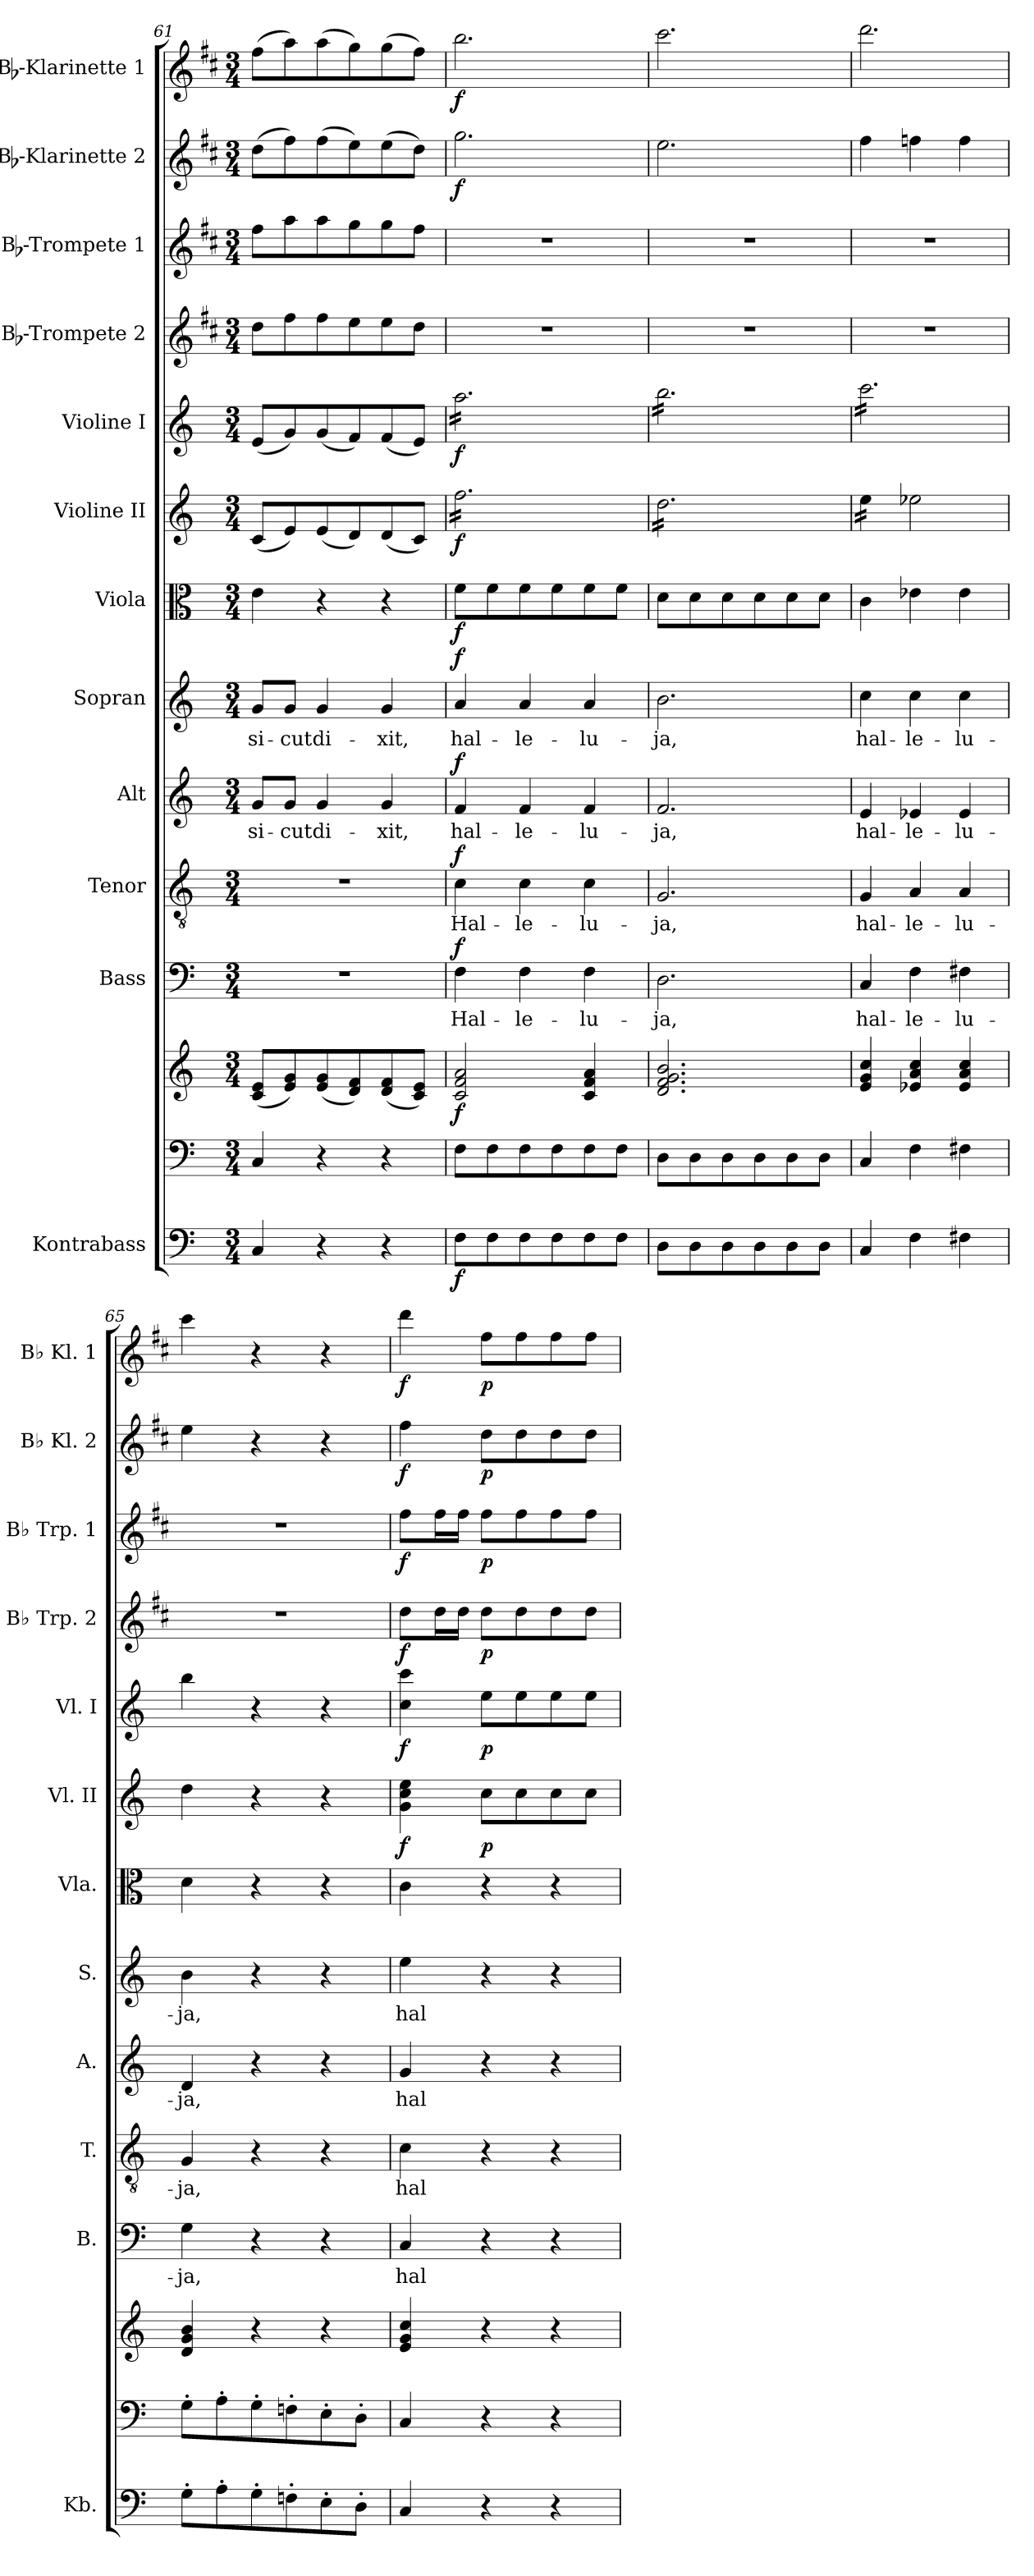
**kern	**dynam	**kern	**kern	**dynam	**kern	**text	**dynam	**kern	**text	**dynam	**kern	**text	**dynam	**kern	**text	**dynam	**kern	**dynam	**kern	**dynam	**kern	**dynam	**kern	**dynam	**kern	**dynam	**kern	**dynam	**kern	**dynam
*part13	*part13	*part12	*part12	*part12	*part11	*part11	*part11	*part10	*part10	*part10	*part9	*part9	*part9	*part8	*part8	*part8	*part7	*part7	*part6	*part6	*part5	*part5	*part4	*part4	*part3	*part3	*part2	*part2	*part1	*part1
*staff14	*staff14	*staff13	*staff12	*staff12/13	*staff11	*staff11	*staff11	*staff10	*staff10	*staff10	*staff9	*staff9	*staff9	*staff8	*staff8	*staff8	*staff7	*staff7	*staff6	*staff6	*staff5	*staff5	*staff4	*staff4	*staff3	*staff3	*staff2	*staff2	*staff1	*staff1
*I"Kontrabass	*	*	*	*	*I"Bass	*	*	*I"Tenor	*	*	*I"Alt	*	*	*I"Sopran	*	*	*I"Viola	*	*I"Violine II	*	*I"Violine I	*	*I"Bb-Trompete 2	*	*I"Bb-Trompete 1	*	*I"Bb-Klarinette 2	*	*I"Bb-Klarinette 1	*
*I'Kb.	*	*	*	*	*I'B.	*	*	*I'T.	*	*	*I'A.	*	*	*I'S.	*	*	*I'Vla.	*	*I'Vl. II	*	*I'Vl. I	*	*I'Bb Trp. 2	*	*I'Bb Trp. 1	*	*I'Bb Kl. 2	*	*I'Bb Kl. 1	*
*clefF4	*	*clefF4	*clefG2	*	*clefF4	*	*	*clefGv2	*	*	*clefG2	*	*	*clefG2	*	*	*clefC3	*	*clefG2	*	*clefG2	*	*clefG2	*	*clefG2	*	*clefG2	*	*clefG2	*
*ITrd7c12	*	*	*	*	*	*	*	*	*	*	*	*	*	*	*	*	*	*	*	*	*	*	*ITrd1c2	*	*ITrd1c2	*	*ITrd1c2	*	*ITrd1c2	*
*k[]	*	*k[]	*k[]	*	*k[]	*	*	*k[]	*	*	*k[]	*	*	*k[]	*	*	*k[]	*	*k[]	*	*k[]	*	*k[]	*	*k[]	*	*k[]	*	*k[]	*
*C:	*	*C:	*C:	*	*C:	*	*	*C:	*	*	*C:	*	*	*C:	*	*	*C:	*	*C:	*	*C:	*	*C:	*	*C:	*	*C:	*	*C:	*
*M3/4	*	*M3/4	*M3/4	*	*M3/4	*	*	*M3/4	*	*	*M3/4	*	*	*M3/4	*	*	*M3/4	*	*M3/4	*	*M3/4	*	*M3/4	*	*M3/4	*	*M3/4	*	*M3/4	*
=61	=61	=61	=61	=61	=61	=61	=61	=61	=61	=61	=61	=61	=61	=61	=61	=61	=61	=61	=61	=61	=61	=61	=61	=61	=61	=61	=61	=61	=61	=61
!	!	!	!	!	!	!	!	!	!	!	!	!LO:LY:b	!	!	!LO:LY:b	!	!	!	!	!	!	!	!	!	!	!	!	!	!	!
4CC/	.	4C/	(<8c/ 8e/L	.	2.r	.	.	2.r	.	.	8g/L	si-	.	8g/L	si-	.	4e\	.	(<8c/L	.	(<8e/L	.	8cc\L	.	8ee\L	.	(>8cc\L	.	(>8ee\L	.
!	!	!	!	!	!	!	!	!	!	!	!	!LO:LY:b	!	!	!LO:LY:b	!	!	!	!	!	!	!	!	!	!	!	!	!	!	!
.	.	.	8e/ 8g/)	.	.	.	.	.	.	.	8g/J	-cut	.	8g/J	-cut	.	.	.	8e/)	.	8g/)	.	8ee\	.	8gg\	.	8ee\)	.	8gg\)	.
!	!	!	!	!	!	!	!	!	!	!	!	!LO:LY:b	!	!	!LO:LY:b	!	!	!	!	!	!	!	!	!	!	!	!	!	!	!
4r	.	4r	(<8e/ 8g/	.	.	.	.	.	.	.	4g/	di-	.	4g/	di-	.	4r	.	(<8e/	.	(<8g/	.	8ee\	.	8gg\	.	(>8ee\	.	(>8gg\	.
.	.	.	8d/ 8f/)	.	.	.	.	.	.	.	.	.	.	.	.	.	.	.	8d/)	.	8f/)	.	8dd\	.	8ff\	.	8dd\)	.	8ff\)	.
!	!	!	!	!	!	!	!	!	!	!	!	!LO:LY:b	!	!	!LO:LY:b	!	!	!	!	!	!	!	!	!	!	!	!	!	!	!
4r	.	4r	(<8d/ 8f/	.	.	.	.	.	.	.	4g/	-xit,	.	4g/	-xit,	.	4r	.	(<8d/	.	(<8f/	.	8dd\	.	8ff\	.	(>8dd\	.	(>8ff\	.
.	.	.	8c/ 8e/J)	.	.	.	.	.	.	.	.	.	.	.	.	.	.	.	8c/J)	.	8e/J)	.	8cc\J	.	8ee\J	.	8cc\J)	.	8ee\J)	.
=62	=62	=62	=62	=62	=62	=62	=62	=62	=62	=62	=62	=62	=62	=62	=62	=62	=62	=62	=62	=62	=62	=62	=62	=62	=62	=62	=62	=62	=62	=62
!	!LO:DY:b	!	!	!LO:DY:b	!	!LO:LY:b	!LO:DY:a	!	!LO:LY:b	!LO:DY:a	!	!LO:LY:b	!LO:DY:a	!	!LO:LY:b	!LO:DY:a	!	!LO:DY:b	!	!LO:DY:b	!	!LO:DY:b	!	!	!	!	!	!LO:DY:b	!	!LO:DY:b
*	*	*	*	*	*	*	*	*	*	*	*	*	*	*	*	*	*	*	*tremolo	*	*	*	*	*	*	*	*	*	*	*
*	*	*	*	*	*	*	*	*	*	*	*	*	*	*	*	*	*	*	*	*	*tremolo	*	*	*	*	*	*	*	*	*
8FF\L	f	8F\L	2c/ 2f/ 2a/	f	4F\	Hal-	f	4c\	Hal-	f	4f/	hal-	f	4a/	hal-	f	8f\L	f	16ff\LL	f	16aa\LL	f	2.r	.	2.r	.	2.ff\	f	2.aa\	f
.	.	.	.	.	.	.	.	.	.	.	.	.	.	.	.	.	.	.	16ff\	.	16aa\	.	.	.	.	.	.	.	.	.
8FF\	.	8F\	.	.	.	.	.	.	.	.	.	.	.	.	.	.	8f\	.	16ff\	.	16aa\	.	.	.	.	.	.	.	.	.
.	.	.	.	.	.	.	.	.	.	.	.	.	.	.	.	.	.	.	16ff\	.	16aa\	.	.	.	.	.	.	.	.	.
!	!	!	!	!	!	!LO:LY:b	!	!	!LO:LY:b	!	!	!LO:LY:b	!	!	!LO:LY:b	!	!	!	!	!	!	!	!	!	!	!	!	!	!	!
8FF\	.	8F\	.	.	4F\	-le-	.	4c\	-le-	.	4f/	-le-	.	4a/	-le-	.	8f\	.	16ff\	.	16aa\	.	.	.	.	.	.	.	.	.
.	.	.	.	.	.	.	.	.	.	.	.	.	.	.	.	.	.	.	16ff\	.	16aa\	.	.	.	.	.	.	.	.	.
8FF\	.	8F\	.	.	.	.	.	.	.	.	.	.	.	.	.	.	8f\	.	16ff\	.	16aa\	.	.	.	.	.	.	.	.	.
.	.	.	.	.	.	.	.	.	.	.	.	.	.	.	.	.	.	.	16ff\	.	16aa\	.	.	.	.	.	.	.	.	.
!	!	!	!	!	!	!LO:LY:b	!	!	!LO:LY:b	!	!	!LO:LY:b	!	!	!LO:LY:b	!	!	!	!	!	!	!	!	!	!	!	!	!	!	!
8FF\	.	8F\	4c/ 4f/ 4a/	.	4F\	-lu-	.	4c\	-lu-	.	4f/	-lu-	.	4a/	-lu-	.	8f\	.	16ff\	.	16aa\	.	.	.	.	.	.	.	.	.
.	.	.	.	.	.	.	.	.	.	.	.	.	.	.	.	.	.	.	16ff\	.	16aa\	.	.	.	.	.	.	.	.	.
8FF\J	.	8F\J	.	.	.	.	.	.	.	.	.	.	.	.	.	.	8f\J	.	16ff\	.	16aa\	.	.	.	.	.	.	.	.	.
.	.	.	.	.	.	.	.	.	.	.	.	.	.	.	.	.	.	.	16ff\JJ	.	16aa\JJ	.	.	.	.	.	.	.	.	.
=63	=63	=63	=63	=63	=63	=63	=63	=63	=63	=63	=63	=63	=63	=63	=63	=63	=63	=63	=63	=63	=63	=63	=63	=63	=63	=63	=63	=63	=63	=63
!	!	!	!	!	!	!LO:LY:b	!	!	!LO:LY:b	!	!	!LO:LY:b	!	!	!LO:LY:b	!	!	!	!	!	!	!	!	!	!	!	!	!	!	!
8DD\L	.	8D\L	2.d/ 2.f/ 2.g/ 2.b/	.	2.D\	-ja,	.	2.G/	-ja,	.	2.f/	-ja,	.	2.b\	-ja,	.	8d\L	.	16dd\LL	.	16bb\LL	.	2.r	.	2.r	.	2.dd\	.	2.bb\	.
.	.	.	.	.	.	.	.	.	.	.	.	.	.	.	.	.	.	.	16dd\	.	16bb\	.	.	.	.	.	.	.	.	.
8DD\	.	8D\	.	.	.	.	.	.	.	.	.	.	.	.	.	.	8d\	.	16dd\	.	16bb\	.	.	.	.	.	.	.	.	.
.	.	.	.	.	.	.	.	.	.	.	.	.	.	.	.	.	.	.	16dd\	.	16bb\	.	.	.	.	.	.	.	.	.
8DD\	.	8D\	.	.	.	.	.	.	.	.	.	.	.	.	.	.	8d\	.	16dd\	.	16bb\	.	.	.	.	.	.	.	.	.
.	.	.	.	.	.	.	.	.	.	.	.	.	.	.	.	.	.	.	16dd\	.	16bb\	.	.	.	.	.	.	.	.	.
8DD\	.	8D\	.	.	.	.	.	.	.	.	.	.	.	.	.	.	8d\	.	16dd\	.	16bb\	.	.	.	.	.	.	.	.	.
.	.	.	.	.	.	.	.	.	.	.	.	.	.	.	.	.	.	.	16dd\	.	16bb\	.	.	.	.	.	.	.	.	.
8DD\	.	8D\	.	.	.	.	.	.	.	.	.	.	.	.	.	.	8d\	.	16dd\	.	16bb\	.	.	.	.	.	.	.	.	.
.	.	.	.	.	.	.	.	.	.	.	.	.	.	.	.	.	.	.	16dd\	.	16bb\	.	.	.	.	.	.	.	.	.
8DD\J	.	8D\J	.	.	.	.	.	.	.	.	.	.	.	.	.	.	8d\J	.	16dd\	.	16bb\	.	.	.	.	.	.	.	.	.
.	.	.	.	.	.	.	.	.	.	.	.	.	.	.	.	.	.	.	16dd\JJ	.	16bb\JJ	.	.	.	.	.	.	.	.	.
=64	=64	=64	=64	=64	=64	=64	=64	=64	=64	=64	=64	=64	=64	=64	=64	=64	=64	=64	=64	=64	=64	=64	=64	=64	=64	=64	=64	=64	=64	=64
!	!	!	!	!	!	!LO:LY:b	!	!	!LO:LY:b	!	!	!LO:LY:b	!	!	!LO:LY:b	!	!	!	!	!	!	!	!	!	!	!	!	!	!	!
4CC/	.	4C/	4e/ 4g/ 4cc/	.	4C/	hal-	.	4G/	hal-	.	4e/	hal-	.	4cc\	hal-	.	4c\	.	16ee\LL	.	16ccc\LL	.	2.r	.	2.r	.	4ee\	.	2.ccc\	.
.	.	.	.	.	.	.	.	.	.	.	.	.	.	.	.	.	.	.	16ee\	.	16ccc\	.	.	.	.	.	.	.	.	.
.	.	.	.	.	.	.	.	.	.	.	.	.	.	.	.	.	.	.	16ee\	.	16ccc\	.	.	.	.	.	.	.	.	.
.	.	.	.	.	.	.	.	.	.	.	.	.	.	.	.	.	.	.	16ee\JJ	.	16ccc\	.	.	.	.	.	.	.	.	.
*	*	*	*	*	*	*	*	*	*	*	*	*	*	*	*	*	*	*	*Xtremolo	*	*	*	*	*	*	*	*	*	*	*
!	!	!	!	!	!	!LO:LY:b	!	!	!LO:LY:b	!	!	!LO:LY:b	!	!	!LO:LY:b	!	!	!	!	!	!	!	!	!	!	!	!	!	!	!
4FF\	.	4F\	4e-X/ 4a/ 4cc/	.	4F\	-le-	.	4A/	-le-	.	4e-X/	-le-	.	4cc\	-le-	.	4e-X\	.	2ee-X\	.	16ccc\	.	.	.	.	.	4ee-X\	.	.	.
.	.	.	.	.	.	.	.	.	.	.	.	.	.	.	.	.	.	.	.	.	16ccc\	.	.	.	.	.	.	.	.	.
.	.	.	.	.	.	.	.	.	.	.	.	.	.	.	.	.	.	.	.	.	16ccc\	.	.	.	.	.	.	.	.	.
.	.	.	.	.	.	.	.	.	.	.	.	.	.	.	.	.	.	.	.	.	16ccc\	.	.	.	.	.	.	.	.	.
!	!	!	!	!	!	!LO:LY:b	!	!	!LO:LY:b	!	!	!LO:LY:b	!	!	!LO:LY:b	!	!	!	!	!	!	!	!	!	!	!	!	!	!	!
4FF#X\	.	4F#X\	4e-/ 4a/ 4cc/	.	4F#X\	-lu-	.	4A/	-lu-	.	4e-/	-lu-	.	4cc\	-lu-	.	4e-\	.	.	.	16ccc\	.	.	.	.	.	4ee-\	.	.	.
.	.	.	.	.	.	.	.	.	.	.	.	.	.	.	.	.	.	.	.	.	16ccc\	.	.	.	.	.	.	.	.	.
.	.	.	.	.	.	.	.	.	.	.	.	.	.	.	.	.	.	.	.	.	16ccc\	.	.	.	.	.	.	.	.	.
.	.	.	.	.	.	.	.	.	.	.	.	.	.	.	.	.	.	.	.	.	16ccc\JJ	.	.	.	.	.	.	.	.	.
*	*	*	*	*	*	*	*	*	*	*	*	*	*	*	*	*	*	*	*	*	*Xtremolo	*	*	*	*	*	*	*	*	*
=65	=65	=65	=65	=65	=65	=65	=65	=65	=65	=65	=65	=65	=65	=65	=65	=65	=65	=65	=65	=65	=65	=65	=65	=65	=65	=65	=65	=65	=65	=65
!	!	!	!	!	!	!LO:LY:b	!	!	!LO:LY:b	!	!	!LO:LY:b	!	!	!LO:LY:b	!	!	!	!	!	!	!	!	!	!	!	!	!	!	!
8GG'>\L	.	8G'>\L	4d/ 4g/ 4b/	.	4G\	-ja,	.	4G/	-ja,	.	4d/	-ja,	.	4b\	-ja,	.	4d\	.	4dd\	.	4bb\	.	2.r	.	2.r	.	4dd\	.	4bb\	.
8AA'>\	.	8A'>\	.	.	.	.	.	.	.	.	.	.	.	.	.	.	.	.	.	.	.	.	.	.	.	.	.	.	.	.
8GG'>\	.	8G'>\	4r	.	4r	.	.	4r	.	.	4r	.	.	4r	.	.	4r	.	4r	.	4r	.	.	.	.	.	4r	.	4r	.
8FFn'>\	.	8Fn'>\	.	.	.	.	.	.	.	.	.	.	.	.	.	.	.	.	.	.	.	.	.	.	.	.	.	.	.	.
8EE'>\	.	8E'>\	4r	.	4r	.	.	4r	.	.	4r	.	.	4r	.	.	4r	.	4r	.	4r	.	.	.	.	.	4r	.	4r	.
8DD'>\J	.	8D'>\J	.	.	.	.	.	.	.	.	.	.	.	.	.	.	.	.	.	.	.	.	.	.	.	.	.	.	.	.
!!LO:PB:g=z
=66	=66	=66	=66	=66	=66	=66	=66	=66	=66	=66	=66	=66	=66	=66	=66	=66	=66	=66	=66	=66	=66	=66	=66	=66	=66	=66	=66	=66	=66	=66
!	!	!	!	!	!	!LO:LY:b	!	!	!LO:LY:b	!	!	!LO:LY:b	!	!	!LO:LY:b	!	!	!	!	!LO:DY:b	!	!LO:DY:b	!	!LO:DY:b	!	!LO:DY:b	!	!LO:DY:b	!	!LO:DY:b
4CC/	.	4C/	4e/ 4g/ 4cc/	.	4C/	hal-	.	4c\	hal-	.	4g/	hal-	.	4ee\	hal-	.	4c\	.	4g\ 4cc\ 4ee\	f	4cc\ 4ccc\	f	8cc\L	f	8ee\L	f	4ee\	f	4ccc\	f
.	.	.	.	.	.	.	.	.	.	.	.	.	.	.	.	.	.	.	.	.	.	.	16cc\L	.	16ee\L	.	.	.	.	.
.	.	.	.	.	.	.	.	.	.	.	.	.	.	.	.	.	.	.	.	.	.	.	16cc\JJ	.	16ee\JJ	.	.	.	.	.
!	!	!	!	!	!	!	!	!	!	!	!	!	!	!	!	!	!	!	!	!LO:DY:b	!	!LO:DY:b	!	!LO:DY:b	!	!LO:DY:b	!	!LO:DY:b	!	!LO:DY:b
4r	.	4r	4r	.	4r	.	.	4r	.	.	4r	.	.	4r	.	.	4r	.	8cc\L	p	8ee\L	p	8cc\L	p	8ee\L	p	8cc\L	p	8ee\L	p
.	.	.	.	.	.	.	.	.	.	.	.	.	.	.	.	.	.	.	8cc\	.	8ee\	.	8cc\	.	8ee\	.	8cc\	.	8ee\	.
4r	.	4r	4r	.	4r	.	.	4r	.	.	4r	.	.	4r	.	.	4r	.	8cc\	.	8ee\	.	8cc\	.	8ee\	.	8cc\	.	8ee\	.
.	.	.	.	.	.	.	.	.	.	.	.	.	.	.	.	.	.	.	8cc\J	.	8ee\J	.	8cc\J	.	8ee\J	.	8cc\J	.	8ee\J	.
=	=	=	=	=	=	=	=	=	=	=	=	=	=	=	=	=	=	=	=	=	=	=	=	=	=	=	=	=	=	=
*-	*-	*-	*-	*-	*-	*-	*-	*-	*-	*-	*-	*-	*-	*-	*-	*-	*-	*-	*-	*-	*-	*-	*-	*-	*-	*-	*-	*-	*-	*-
